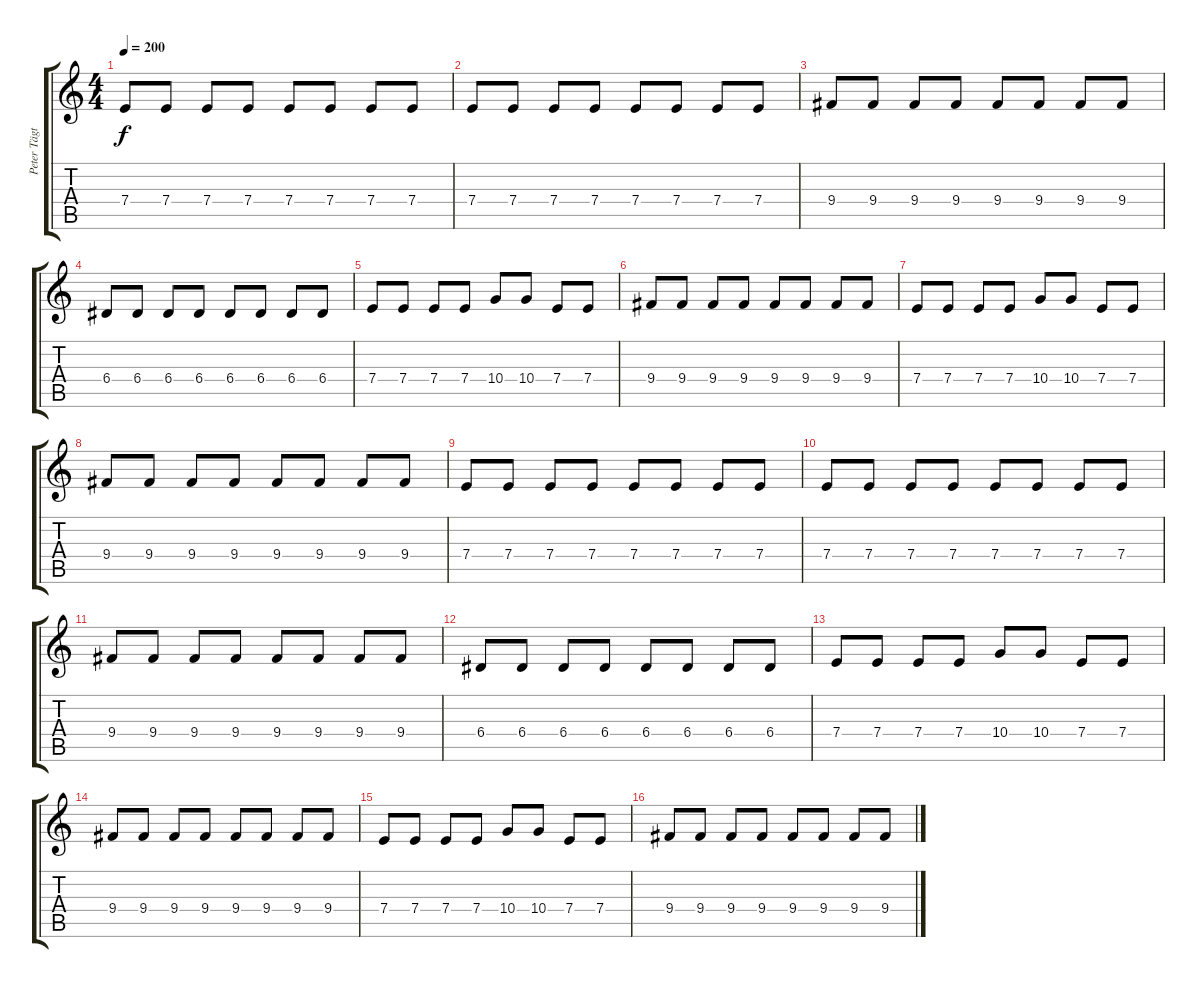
\track ("Peter Tägtgren" "Peter Tägt") {instrument distortionguitar}
\staff {score tabs}
\tuning (B3 Gb3 D3 A2 E2 B1) {hide}
\ts (4 4)
\section ("" "")
\tempo 200
\clef g2
\ks c
7.4.8{dy f} 7.4.8 7.4.8 7.4.8 7.4.8 7.4.8 7.4.8 7.4.8 |
7.4.8 7.4.8 7.4.8 7.4.8 7.4.8 7.4.8 7.4.8 7.4.8 |
9.4.8 9.4.8 9.4.8 9.4.8 9.4.8 9.4.8 9.4.8 9.4.8 |
6.4.8 6.4.8 6.4.8 6.4.8 6.4.8 6.4.8 6.4.8 6.4.8 |
7.4.8 7.4.8 7.4.8 7.4.8 10.4.8 10.4.8 7.4.8 7.4.8 |
9.4.8 9.4.8 9.4.8 9.4.8 9.4.8 9.4.8 9.4.8 9.4.8 |
7.4.8 7.4.8 7.4.8 7.4.8 10.4.8 10.4.8 7.4.8 7.4.8 |
9.4.8 9.4.8 9.4.8 9.4.8 9.4.8 9.4.8 9.4.8 9.4.8 |
7.4.8 7.4.8 7.4.8 7.4.8 7.4.8 7.4.8 7.4.8 7.4.8 |
7.4.8 7.4.8 7.4.8 7.4.8 7.4.8 7.4.8 7.4.8 7.4.8 |
9.4.8 9.4.8 9.4.8 9.4.8 9.4.8 9.4.8 9.4.8 9.4.8 |
6.4.8 6.4.8 6.4.8 6.4.8 6.4.8 6.4.8 6.4.8 6.4.8 |
7.4.8 7.4.8 7.4.8 7.4.8 10.4.8 10.4.8 7.4.8 7.4.8 |
9.4.8 9.4.8 9.4.8 9.4.8 9.4.8 9.4.8 9.4.8 9.4.8 |
7.4.8 7.4.8 7.4.8 7.4.8 10.4.8 10.4.8 7.4.8 7.4.8 |
9.4.8 9.4.8 9.4.8 9.4.8 9.4.8 9.4.8 9.4.8 9.4.8
